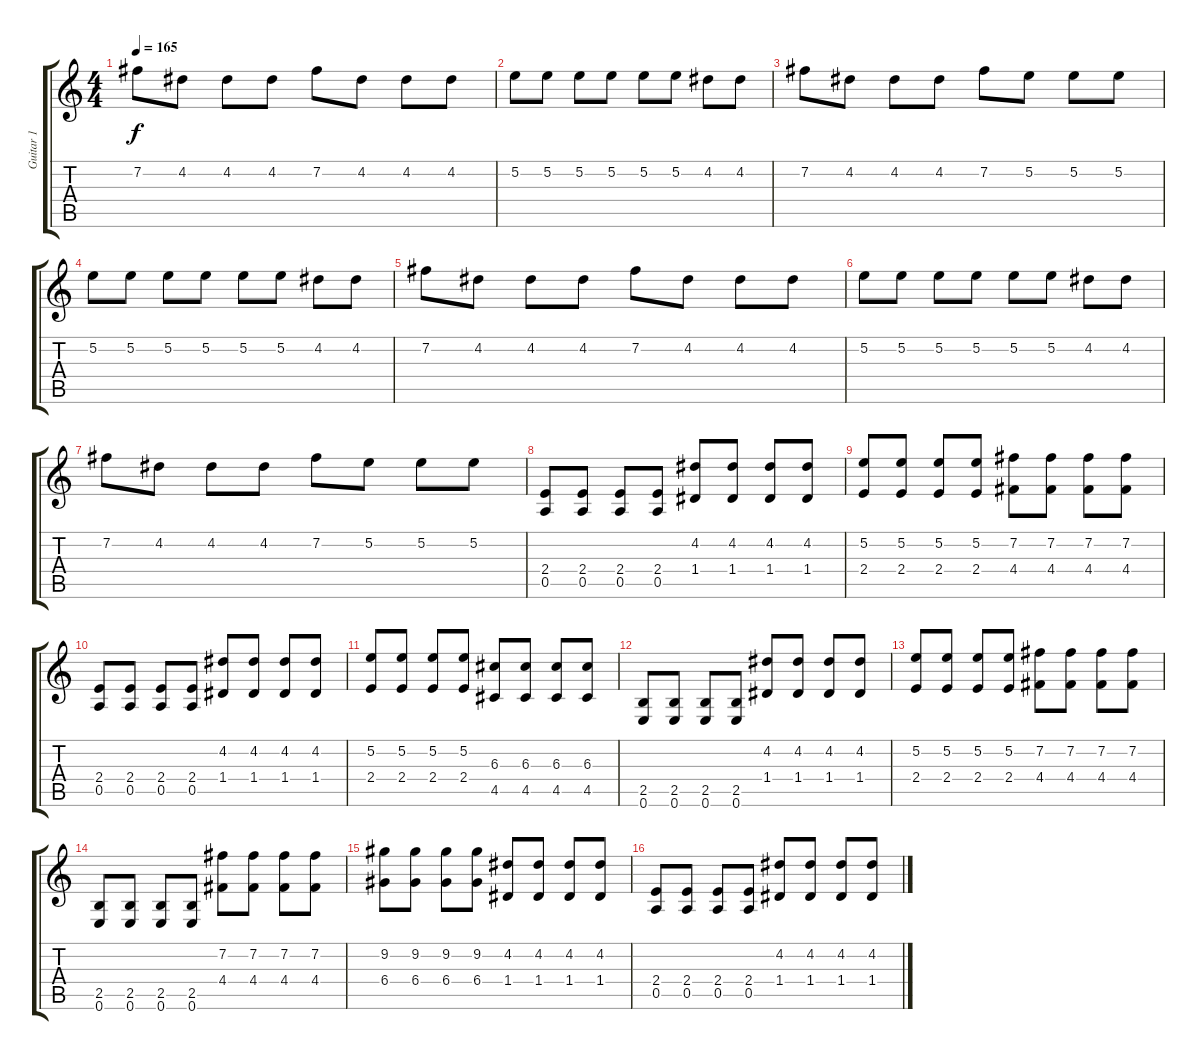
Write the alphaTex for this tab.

\track ("Guitar 1" "Guitar 1") {instrument distortionguitar}
\staff {score tabs}
\tuning (E4 B3 G3 D3 A2 E2) {hide}
\ts (4 4)
\tempo 165
\clef g2
\ks c
7.2.8{dy f} 4.2.8 4.2.8 4.2.8 7.2.8 4.2.8 4.2.8 4.2.8 |
5.2.8 5.2.8 5.2.8 5.2.8 5.2.8 5.2.8 4.2.8 4.2.8 |
7.2.8 4.2.8 4.2.8 4.2.8 7.2.8 5.2.8 5.2.8 5.2.8 |
5.2.8 5.2.8 5.2.8 5.2.8 5.2.8 5.2.8 4.2.8 4.2.8 |
7.2.8 4.2.8 4.2.8 4.2.8 7.2.8 4.2.8 4.2.8 4.2.8 |
5.2.8 5.2.8 5.2.8 5.2.8 5.2.8 5.2.8 4.2.8 4.2.8 |
7.2.8 4.2.8 4.2.8 4.2.8 7.2.8 5.2.8 5.2.8 5.2.8 |
(2.4 0.5).8{balance 0} (2.4 0.5).8 (2.4 0.5).8 (2.4 0.5).8 (4.2 1.4).8 (4.2 1.4).8 (4.2 1.4).8 (4.2 1.4).8 |
(5.2 2.4).8 (5.2 2.4).8 (5.2 2.4).8 (5.2 2.4).8 (7.2 4.4).8 (7.2 4.4).8 (7.2 4.4).8 (7.2 4.4).8 |
(2.4 0.5).8 (2.4 0.5).8 (2.4 0.5).8 (2.4 0.5).8 (4.2 1.4).8 (4.2 1.4).8 (4.2 1.4).8 (4.2 1.4).8 |
(5.2 2.4).8 (5.2 2.4).8 (5.2 2.4).8 (5.2 2.4).8 (6.3 4.5).8 (6.3 4.5).8 (6.3 4.5).8 (6.3 4.5).8 |
(2.5 0.6).8 (2.5 0.6).8 (2.5 0.6).8 (2.5 0.6).8 (4.2 1.4).8 (4.2 1.4).8 (4.2 1.4).8 (4.2 1.4).8 |
(5.2 2.4).8 (5.2 2.4).8 (5.2 2.4).8 (5.2 2.4).8 (7.2 4.4).8 (7.2 4.4).8 (7.2 4.4).8 (7.2 4.4).8 |
(2.5 0.6).8 (2.5 0.6).8 (2.5 0.6).8 (2.5 0.6).8 (7.2 4.4).8 (7.2 4.4).8 (7.2 4.4).8 (7.2 4.4).8 |
(9.2 6.4).8 (9.2 6.4).8 (9.2 6.4).8 (9.2 6.4).8 (4.2 1.4).8 (4.2 1.4).8 (4.2 1.4).8 (4.2 1.4).8 |
(2.4 0.5).8 (2.4 0.5).8 (2.4 0.5).8 (2.4 0.5).8 (4.2 1.4).8 (4.2 1.4).8 (4.2 1.4).8 (4.2 1.4).8
